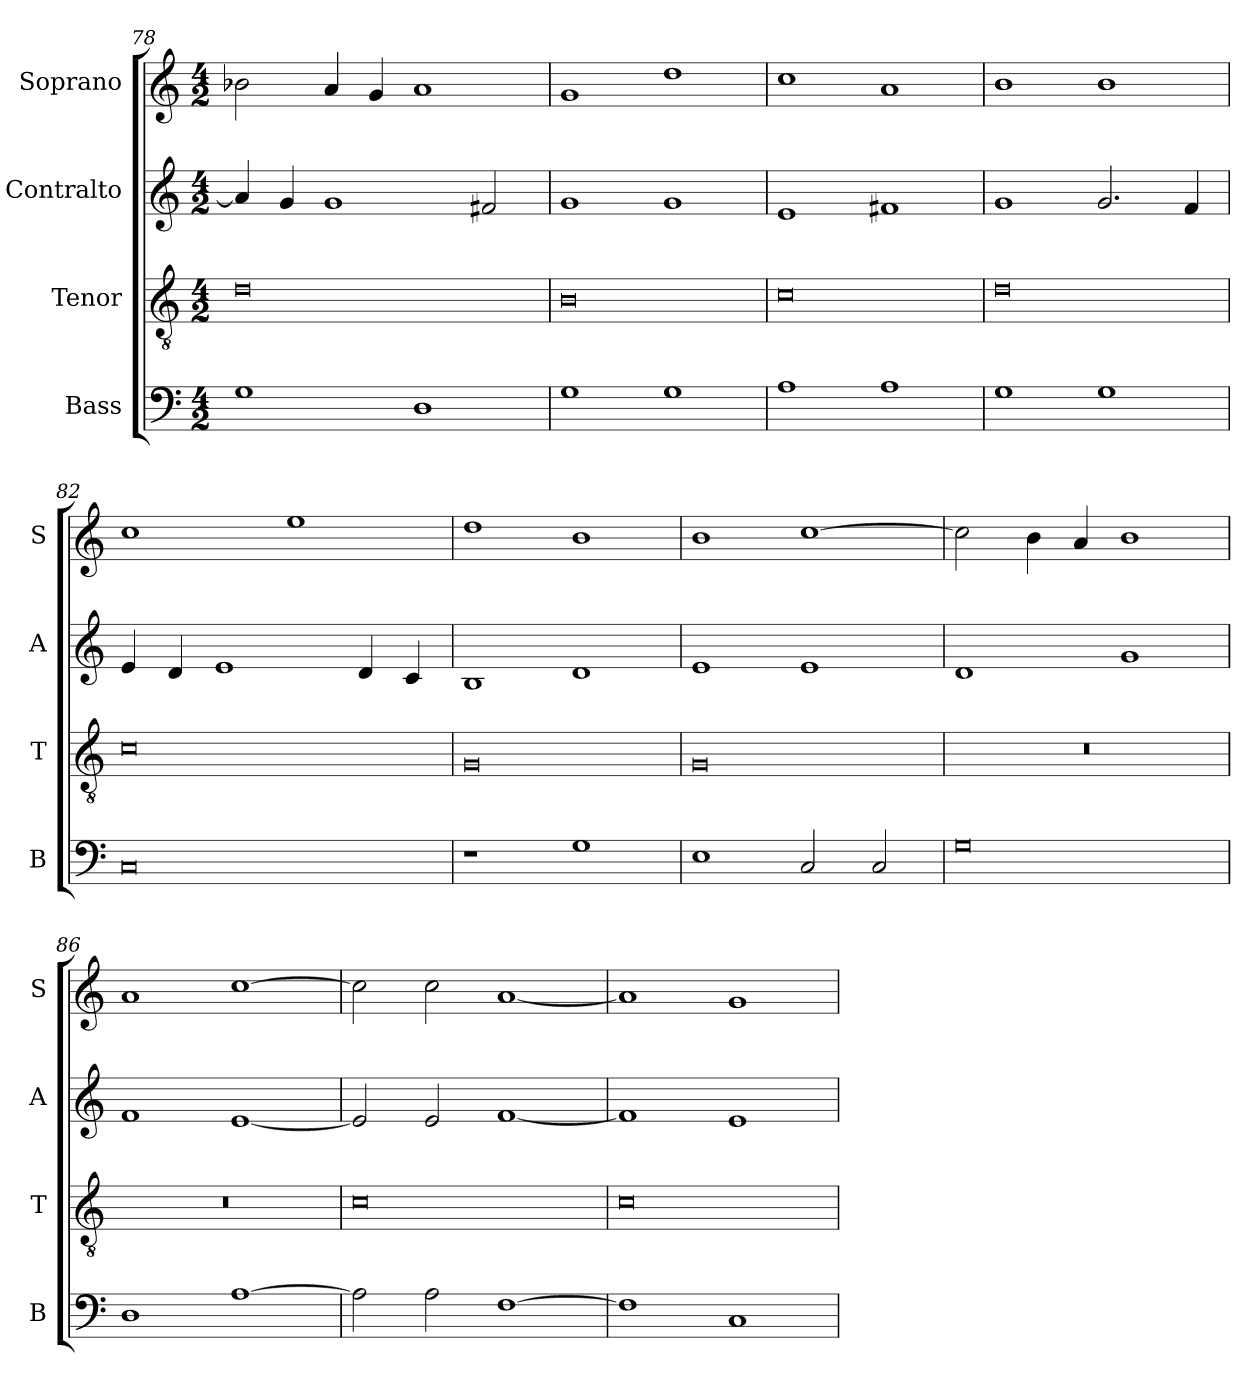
**kern	**kern	**kern	**kern
*part4	*part3	*part2	*part1
*staff4	*staff3	*staff2	*staff1
*I"Bass	*I"Tenor	*I"Contralto	*I"Soprano
*I'B	*I'T	*I'A	*I'S
*clefF4	*clefGv2	*clefG2	*clefG2
*k[]	*k[]	*k[]	*k[]
*G:mix	*G:mix	*G:mix	*G:mix
*M4/2	*M4/2	*M4/2	*M4/2
=78	=78	=78	=78
1G	0d	4a]	2b-X
.	.	4g	.
.	.	1g	4a
.	.	.	4g
1D	.	.	1a
.	.	2f#X	.
=79	=79	=79	=79
1G	0B	1g	1g
1G	.	1g	1dd
=80	=80	=80	=80
1A	0c	1e	1cc
1A	.	1f#X	1a
=81	=81	=81	=81
1G	0d	1g	1b
1G	.	2.g	1b
.	.	4f	.
=82	=82	=82	=82
0C	0c	4e	1cc
.	.	4d	.
.	.	1e	.
.	.	.	1ee
.	.	4d	.
.	.	4c	.
=83	=83	=83	=83
1r	0G	1B	1dd
1G	.	1d	1b
=84	=84	=84	=84
1E	0G	1e	1b
2C	.	1e	[1cc
2C	.	.	.
=85	=85	=85	=85
0G	0r	1d	2cc]
.	.	.	4b
.	.	.	4a
.	.	1g	1b
=86	=86	=86	=86
1D	0r	1f	1a
[1A	.	[1e	[1cc
=87	=87	=87	=87
2A]	0c	2e]	2cc]
2A	.	2e	2cc
[1F	.	[1f	[1a
=88	=88	=88	=88
1F]	0c	1f]	1a]
1C	.	1e	1g
=	=	=	=
*-	*-	*-	*-
